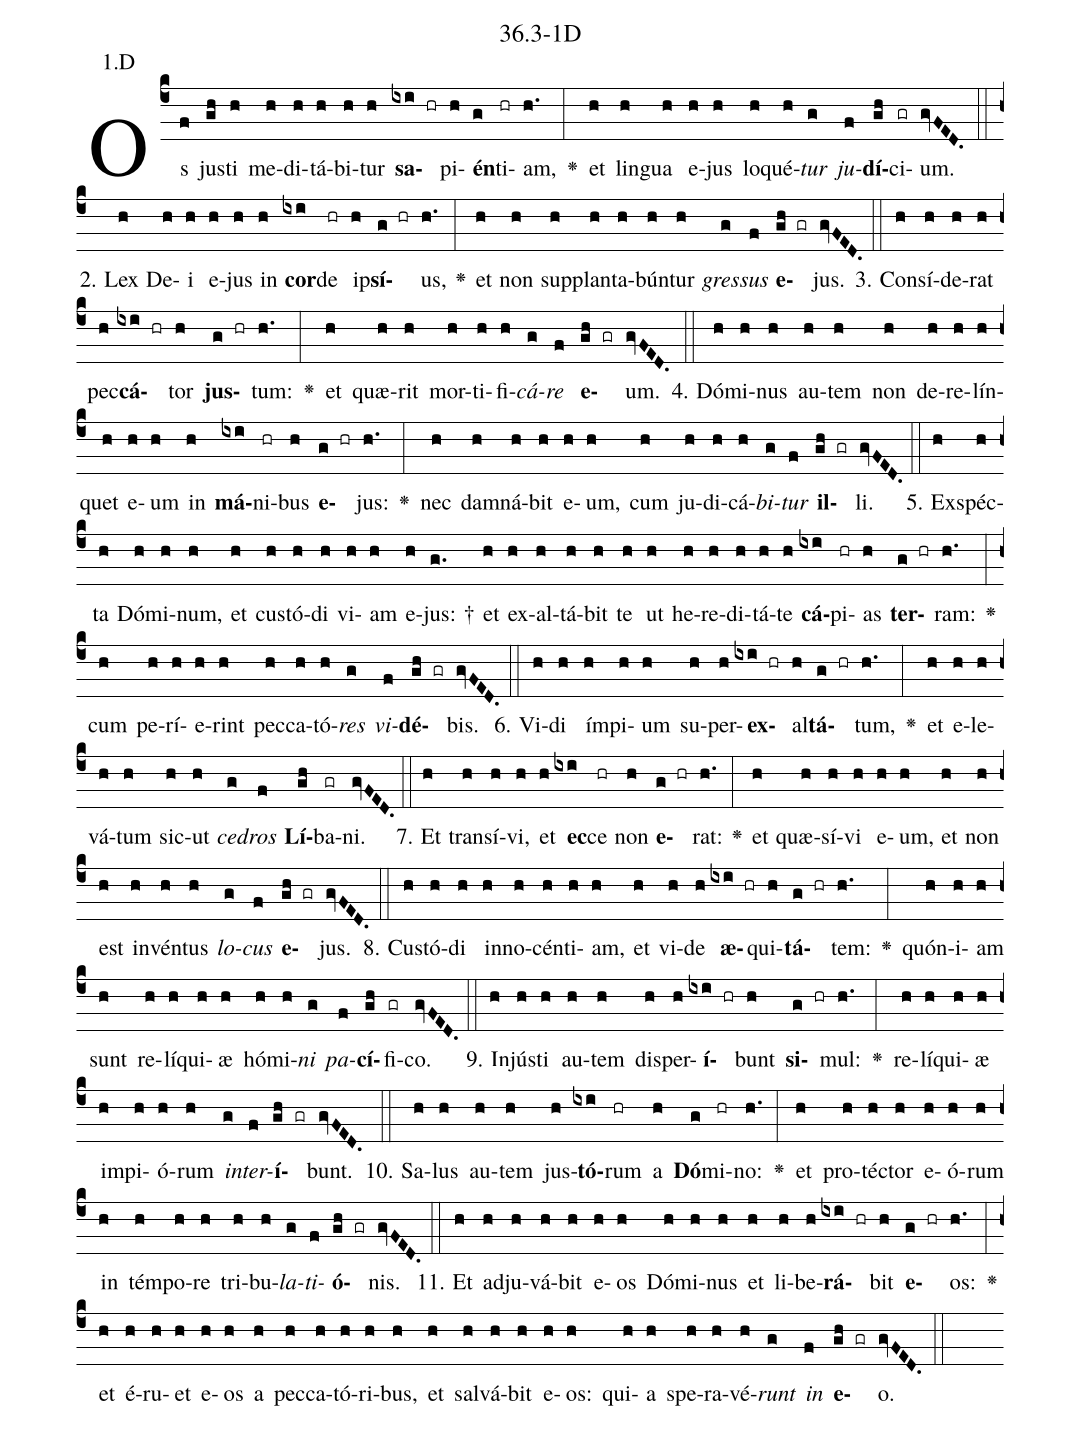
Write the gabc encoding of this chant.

name: 36.3-1D;
annotation: 1.D;
%%
(c4)Os(f) jus(gh)ti(h) me(h)di(h)tá(h)bi(h)tur(h) <b>sa</b>(ixi hr)pi(h)<b>én</b>(g)ti(hr)am,(h.) <v>\greheightstar</v>(:) et(h) lin(h)gua(h) e(h)jus(h) lo(h)qué(h)<i>tur</i>(g) <i>ju</i>(f)<b>dí</b>(gh)ci(gr)um.(gvFED.) (::)
2. Lex(h) De(h)i(h) e(h)jus(h) in(h) <b>cor</b>(ixi)de(hr) ip(h)<b>sí</b>(g hr)us,(h.) <v>\greheightstar</v>(:) et(h) non(h) sup(h)plan(h)ta(h)bún(h)tur(h) <i>gres</i>(g)<i>sus</i>(f) <b>e</b>(gh gr)jus.(gvFED.) (::)
3. Con(h)sí(h)de(h)rat(h) pec(h)<b>cá</b>(ixi hr)tor(h) <b>jus</b>(g hr)tum:(h.) <v>\greheightstar</v>(:) et(h) quæ(h)rit(h) mor(h)ti(h)fi(h)<i>cá</i>(g)<i>re</i>(f) <b>e</b>(gh gr)um.(gvFED.) (::)
4. Dó(h)mi(h)nus(h) au(h)tem(h) non(h) de(h)re(h)lín(h)quet(h) e(h)um(h) in(h) <b>má</b>(ixi)ni(hr)bus(h) <b>e</b>(g hr)jus:(h.) <v>\greheightstar</v>(:) nec(h) dam(h)ná(h)bit(h) e(h)um,(h) cum(h) ju(h)di(h)cá(h)<i>bi</i>(g)<i>tur</i>(f) <b>il</b>(gh gr)li.(gvFED.) (::)
5. Ex(h)spéc(h)ta(h) Dó(h)mi(h)num,(h) et(h) cus(h)tó(h)di(h) vi(h)am(h) e(h)jus: †(g.) et(h) ex(h)al(h)tá(h)bit(h) te(h) ut(h) he(h)re(h)di(h)tá(h)te(h) <b>cá</b>(ixi)pi(hr)as(h) <b>ter</b>(g hr)ram:(h.) <v>\greheightstar</v>(:) cum(h) pe(h)rí(h)e(h)rint(h) pec(h)ca(h)tó(h)<i>res</i>(g) <i>vi</i>(f)<b>dé</b>(gh gr)bis.(gvFED.) (::)
6. Vi(h)di(h) ím(h)pi(h)um(h) su(h)per(h)<b>ex</b>(ixi hr)al(h)<b>tá</b>(g hr)tum,(h.) <v>\greheightstar</v>(:) et(h) e(h)le(h)vá(h)tum(h) sic(h)ut(h) <i>ce</i>(g)<i>dros</i>(f) <b>Lí</b>(gh)ba(gr)ni.(gvFED.) (::)
7. Et(h) trans(h)í(h)vi,(h) et(h) <b>ec</b>(ixi)ce(hr) non(h) <b>e</b>(g hr)rat:(h.) <v>\greheightstar</v>(:) et(h) quæ(h)sí(h)vi(h) e(h)um,(h) et(h) non(h) est(h) in(h)vén(h)tus(h) <i>lo</i>(g)<i>cus</i>(f) <b>e</b>(gh gr)jus.(gvFED.) (::)
8. Cus(h)tó(h)di(h) in(h)no(h)cén(h)ti(h)am,(h) et(h) vi(h)de(h) <b>æ</b>(ixi hr)qui(h)<b>tá</b>(g hr)tem:(h.) <v>\greheightstar</v>(:) quón(h)i(h)am(h) sunt(h) re(h)lí(h)qui(h)æ(h) hó(h)mi(h)<i>ni</i>(g) <i>pa</i>(f)<b>cí</b>(gh)fi(gr)co.(gvFED.) (::)
9. In(h)jús(h)ti(h) au(h)tem(h) dis(h)per(h)<b>í</b>(ixi hr)bunt(h) <b>si</b>(g hr)mul:(h.) <v>\greheightstar</v>(:) re(h)lí(h)qui(h)æ(h) im(h)pi(h)ó(h)rum(h) <i>in</i>(g)<i>ter</i>(f)<b>í</b>(gh gr)bunt.(gvFED.) (::)
10. Sa(h)lus(h) au(h)tem(h) jus(h)<b>tó</b>(ixi)rum(hr) a(h) <b>Dó</b>(g)mi(hr)no:(h.) <v>\greheightstar</v>(:) et(h) pro(h)téc(h)tor(h) e(h)ó(h)rum(h) in(h) tém(h)po(h)re(h) tri(h)bu(h)<i>la</i>(g)<i>ti</i>(f)<b>ó</b>(gh gr)nis.(gvFED.) (::)
11. Et(h) ad(h)ju(h)vá(h)bit(h) e(h)os(h) Dó(h)mi(h)nus(h) et(h) li(h)be(h)<b>rá</b>(ixi hr)bit(h) <b>e</b>(g hr)os:(h.) <v>\greheightstar</v>(:) et(h) é(h)ru(h)et(h) e(h)os(h) a(h) pec(h)ca(h)tó(h)ri(h)bus,(h) et(h) sal(h)vá(h)bit(h) e(h)os:(h) qui(h)a(h) spe(h)ra(h)vé(h)<i>runt</i>(g) <i>in</i>(f) <b>e</b>(gh gr)o.(gvFED.) (::)
